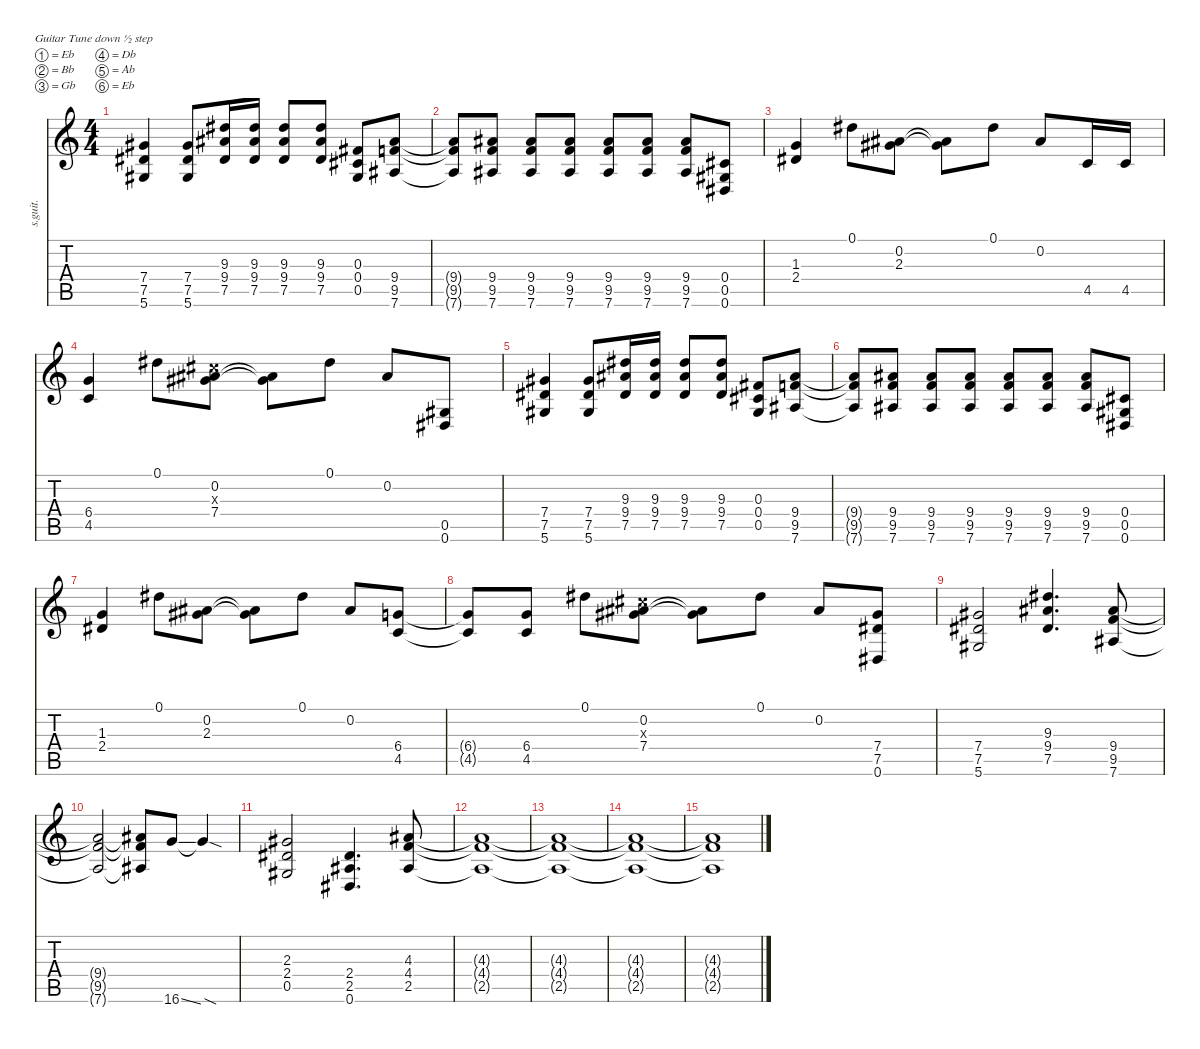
\defaultSystemsLayout 4
\hideDynamics
\bracketExtendMode nobrackets
\track ("Billie Joe Armstrong" "s.guit.") {instrument distortionguitar}
\staff {score tabs}
\tuning (Eb4 Bb3 Gb3 Db3 Ab2 Eb2)
\ts (4 4)
\tempo (175 hide)
\clef g2
\ks c
(7.4{acc #} 7.5{acc #} 5.6{acc #}).4{lyrics (0 "") lyrics (1 "") lyrics (2 "") lyrics (3 "") lyrics (4 "") dy f} (7.4{acc #} 7.5{acc #} 5.6{acc #}).8{lyrics (0 "") lyrics (1 "") lyrics (2 "") lyrics (3 "") lyrics (4 "")} (9.3{acc #} 9.4{acc #} 7.5{acc #}).16{lyrics (0 "") lyrics (1 "") lyrics (2 "") lyrics (3 "") lyrics (4 "")} (9.3{acc #} 9.4{acc #} 7.5{acc #}).16{lyrics (0 "") lyrics (1 "") lyrics (2 "") lyrics (3 "") lyrics (4 "")} (9.3{acc #} 9.4{acc #} 7.5{acc #}).8{lyrics (0 "") lyrics (1 "") lyrics (2 "") lyrics (3 "") lyrics (4 "")} (9.3{acc #} 9.4{acc #} 7.5{acc #}).8{lyrics (0 "") lyrics (1 "") lyrics (2 "") lyrics (3 "") lyrics (4 "")} (0.3{acc #} 0.4{acc #} 0.5{acc #}).8{lyrics (0 "") lyrics (1 "") lyrics (2 "") lyrics (3 "") lyrics (4 "")} (9.4{acc #} 9.5 7.6{acc #}).8{lyrics (0 "") lyrics (1 "") lyrics (2 "") lyrics (3 "") lyrics (4 "")} |
(9.4{t acc #} 9.5{t} 7.6{t acc #}).8{lyrics (0 "") lyrics (1 "") lyrics (2 "") lyrics (3 "") lyrics (4 "")} (9.4{acc #} 9.5 7.6{acc #}).8{lyrics (0 "") lyrics (1 "") lyrics (2 "") lyrics (3 "") lyrics (4 "")} (9.4{acc #} 9.5 7.6{acc #}).8{lyrics (0 "") lyrics (1 "") lyrics (2 "") lyrics (3 "") lyrics (4 "")} (9.4{acc #} 9.5 7.6{acc #}).8{lyrics (0 "") lyrics (1 "") lyrics (2 "") lyrics (3 "") lyrics (4 "")} (9.4{acc #} 9.5 7.6{acc #}).8{lyrics (0 "") lyrics (1 "") lyrics (2 "") lyrics (3 "") lyrics (4 "")} (9.4{acc #} 9.5 7.6{acc #}).8{lyrics (0 "") lyrics (1 "") lyrics (2 "") lyrics (3 "") lyrics (4 "")} (9.4{acc #} 9.5 7.6{acc #}).8{lyrics (0 "") lyrics (1 "") lyrics (2 "") lyrics (3 "") lyrics (4 "")} (0.4{acc #} 0.5{acc #} 0.6{acc #}).8{lyrics (0 "") lyrics (1 "") lyrics (2 "") lyrics (3 "") lyrics (4 "")} |
(1.3 2.4{acc #}).4{lyrics (0 "") lyrics (1 "") lyrics (2 "") lyrics (3 "") lyrics (4 "")} 0.1{acc #}.8{lyrics (0 "") lyrics (1 "") lyrics (2 "") lyrics (3 "") lyrics (4 "")} (0.2{acc #} 2.3{acc #}).8{lyrics (0 "") lyrics (1 "") lyrics (2 "") lyrics (3 "") lyrics (4 "")} (0.2{t acc #} 2.3{t acc #}).8{lyrics (0 "") lyrics (1 "") lyrics (2 "") lyrics (3 "") lyrics (4 "")} 0.1{acc #}.8{lyrics (0 "") lyrics (1 "") lyrics (2 "") lyrics (3 "") lyrics (4 "")} 0.2{acc #}.8{lyrics (0 "") lyrics (1 "") lyrics (2 "") lyrics (3 "") lyrics (4 "")} 4.5.16{lyrics (0 "") lyrics (1 "") lyrics (2 "") lyrics (3 "") lyrics (4 "")} 4.5.16{lyrics (0 "") lyrics (1 "") lyrics (2 "") lyrics (3 "") lyrics (4 "")} |
(6.4 4.5).4{lyrics (0 "") lyrics (1 "") lyrics (2 "") lyrics (3 "") lyrics (4 "")} 0.1{acc #}.8{lyrics (0 "") lyrics (1 "") lyrics (2 "") lyrics (3 "") lyrics (4 "")} (0.2{acc #} 7.3{x acc #} 7.4{acc #}).8{lyrics (0 "") lyrics (1 "") lyrics (2 "") lyrics (3 "") lyrics (4 "")} (0.2{t acc #} 7.4{t acc #}).8{lyrics (0 "") lyrics (1 "") lyrics (2 "") lyrics (3 "") lyrics (4 "")} 0.1{acc #}.8{lyrics (0 "") lyrics (1 "") lyrics (2 "") lyrics (3 "") lyrics (4 "")} 0.2{acc #}.8{lyrics (0 "") lyrics (1 "") lyrics (2 "") lyrics (3 "") lyrics (4 "")} (0.5{acc #} 0.6{acc #}).8{lyrics (0 "") lyrics (1 "") lyrics (2 "") lyrics (3 "") lyrics (4 "")} |
(7.4{acc #} 7.5{acc #} 5.6{acc #}).4{lyrics (0 "") lyrics (1 "") lyrics (2 "") lyrics (3 "") lyrics (4 "")} (7.4{acc #} 7.5{acc #} 5.6{acc #}).8{lyrics (0 "") lyrics (1 "") lyrics (2 "") lyrics (3 "") lyrics (4 "")} (9.3{acc #} 9.4{acc #} 7.5{acc #}).16{lyrics (0 "") lyrics (1 "") lyrics (2 "") lyrics (3 "") lyrics (4 "")} (9.3{acc #} 9.4{acc #} 7.5{acc #}).16{lyrics (0 "") lyrics (1 "") lyrics (2 "") lyrics (3 "") lyrics (4 "")} (9.3{acc #} 9.4{acc #} 7.5{acc #}).8{lyrics (0 "") lyrics (1 "") lyrics (2 "") lyrics (3 "") lyrics (4 "")} (9.3{acc #} 9.4{acc #} 7.5{acc #}).8{lyrics (0 "") lyrics (1 "") lyrics (2 "") lyrics (3 "") lyrics (4 "")} (0.3{acc #} 0.4{acc #} 0.5{acc #}).8{lyrics (0 "") lyrics (1 "") lyrics (2 "") lyrics (3 "") lyrics (4 "")} (9.4{acc #} 9.5 7.6{acc #}).8{lyrics (0 "") lyrics (1 "") lyrics (2 "") lyrics (3 "") lyrics (4 "")} |
(9.4{t acc #} 9.5{t} 7.6{t acc #}).8{lyrics (0 "") lyrics (1 "") lyrics (2 "") lyrics (3 "") lyrics (4 "")} (9.4{acc #} 9.5 7.6{acc #}).8{lyrics (0 "") lyrics (1 "") lyrics (2 "") lyrics (3 "") lyrics (4 "")} (9.4{acc #} 9.5 7.6{acc #}).8{lyrics (0 "") lyrics (1 "") lyrics (2 "") lyrics (3 "") lyrics (4 "")} (9.4{acc #} 9.5 7.6{acc #}).8{lyrics (0 "") lyrics (1 "") lyrics (2 "") lyrics (3 "") lyrics (4 "")} (9.4{acc #} 9.5 7.6{acc #}).8{lyrics (0 "") lyrics (1 "") lyrics (2 "") lyrics (3 "") lyrics (4 "")} (9.4{acc #} 9.5 7.6{acc #}).8{lyrics (0 "") lyrics (1 "") lyrics (2 "") lyrics (3 "") lyrics (4 "")} (9.4{acc #} 9.5 7.6{acc #}).8{lyrics (0 "") lyrics (1 "") lyrics (2 "") lyrics (3 "") lyrics (4 "")} (0.4{acc #} 0.5{acc #} 0.6{acc #}).8{lyrics (0 "") lyrics (1 "") lyrics (2 "") lyrics (3 "") lyrics (4 "")} |
(1.3 2.4{acc #}).4{lyrics (0 "") lyrics (1 "") lyrics (2 "") lyrics (3 "") lyrics (4 "")} 0.1{acc #}.8{lyrics (0 "") lyrics (1 "") lyrics (2 "") lyrics (3 "") lyrics (4 "")} (0.2{acc #} 2.3{acc #}).8{lyrics (0 "") lyrics (1 "") lyrics (2 "") lyrics (3 "") lyrics (4 "")} (0.2{t acc #} 2.3{t acc #}).8{lyrics (0 "") lyrics (1 "") lyrics (2 "") lyrics (3 "") lyrics (4 "")} 0.1{acc #}.8{lyrics (0 "") lyrics (1 "") lyrics (2 "") lyrics (3 "") lyrics (4 "")} 0.2{acc #}.8{lyrics (0 "") lyrics (1 "") lyrics (2 "") lyrics (3 "") lyrics (4 "")} (6.4 4.5).8{lyrics (0 "") lyrics (1 "") lyrics (2 "") lyrics (3 "") lyrics (4 "")} |
(6.4{t} 4.5{t}).8{lyrics (0 "") lyrics (1 "") lyrics (2 "") lyrics (3 "") lyrics (4 "")} (6.4 4.5).8{lyrics (0 "") lyrics (1 "") lyrics (2 "") lyrics (3 "") lyrics (4 "")} 0.1{acc #}.8{lyrics (0 "") lyrics (1 "") lyrics (2 "") lyrics (3 "") lyrics (4 "")} (0.2{acc #} 7.3{x acc #} 7.4{acc #}).8{lyrics (0 "") lyrics (1 "") lyrics (2 "") lyrics (3 "") lyrics (4 "")} (0.2{t acc #} 7.4{t acc #}).8{lyrics (0 "") lyrics (1 "") lyrics (2 "") lyrics (3 "") lyrics (4 "")} 0.1{acc #}.8{lyrics (0 "") lyrics (1 "") lyrics (2 "") lyrics (3 "") lyrics (4 "")} 0.2{acc #}.8{lyrics (0 "") lyrics (1 "") lyrics (2 "") lyrics (3 "") lyrics (4 "")} (7.4{acc #} 7.5{acc #} 0.6{acc #}).8{lyrics (0 "") lyrics (1 "") lyrics (2 "") lyrics (3 "") lyrics (4 "")} |
(7.4{acc #} 7.5{acc #} 5.6{acc #}).2{lyrics (0 "") lyrics (1 "") lyrics (2 "") lyrics (3 "") lyrics (4 "")} (9.3{acc #} 9.4{acc #} 7.5{acc #}).4{d lyrics (0 "") lyrics (1 "") lyrics (2 "") lyrics (3 "") lyrics (4 "")} (9.4{acc #} 9.5 7.6{acc #}).8{lyrics (0 "") lyrics (1 "") lyrics (2 "") lyrics (3 "") lyrics (4 "")} |
(9.4{t acc #} 9.5{t} 7.6{t acc #}).2{lyrics (0 "") lyrics (1 "") lyrics (2 "") lyrics (3 "") lyrics (4 "")} (9.4{t acc #} 9.5{t} 7.6{t acc #}).8{lyrics (0 "") lyrics (1 "") lyrics (2 "") lyrics (3 "") lyrics (4 "")} 16.6{ss}.8{lyrics (0 "") lyrics (1 "") lyrics (2 "") lyrics (3 "") lyrics (4 "")} 16.6{sod t}.4{lyrics (0 "") lyrics (1 "") lyrics (2 "") lyrics (3 "") lyrics (4 "")} |
(2.3{acc #} 2.4{acc #} 0.5{acc #}).2{lyrics (0 "") lyrics (1 "") lyrics (2 "") lyrics (3 "") lyrics (4 "")} (2.4{acc #} 2.5{acc #} 0.6{acc #}).4{d lyrics (0 "") lyrics (1 "") lyrics (2 "") lyrics (3 "") lyrics (4 "")} (4.3{acc #} 4.4 2.5{acc #}).8{lyrics (0 "") lyrics (1 "") lyrics (2 "") lyrics (3 "") lyrics (4 "")} |
(4.3{t acc #} 4.4{t} 2.5{t acc #}).1{lyrics (0 "") lyrics (1 "") lyrics (2 "") lyrics (3 "") lyrics (4 "")} |
(4.3{t acc #} 4.4{t} 2.5{t acc #}).1{lyrics (0 "") lyrics (1 "") lyrics (2 "") lyrics (3 "") lyrics (4 "")} |
(4.3{t acc #} 4.4{t} 2.5{t acc #}).1{lyrics (0 "") lyrics (1 "") lyrics (2 "") lyrics (3 "") lyrics (4 "")} |
(4.3{t acc #} 4.4{t} 2.5{t acc #}).1{lyrics (0 "") lyrics (1 "") lyrics (2 "") lyrics (3 "") lyrics (4 "")}
